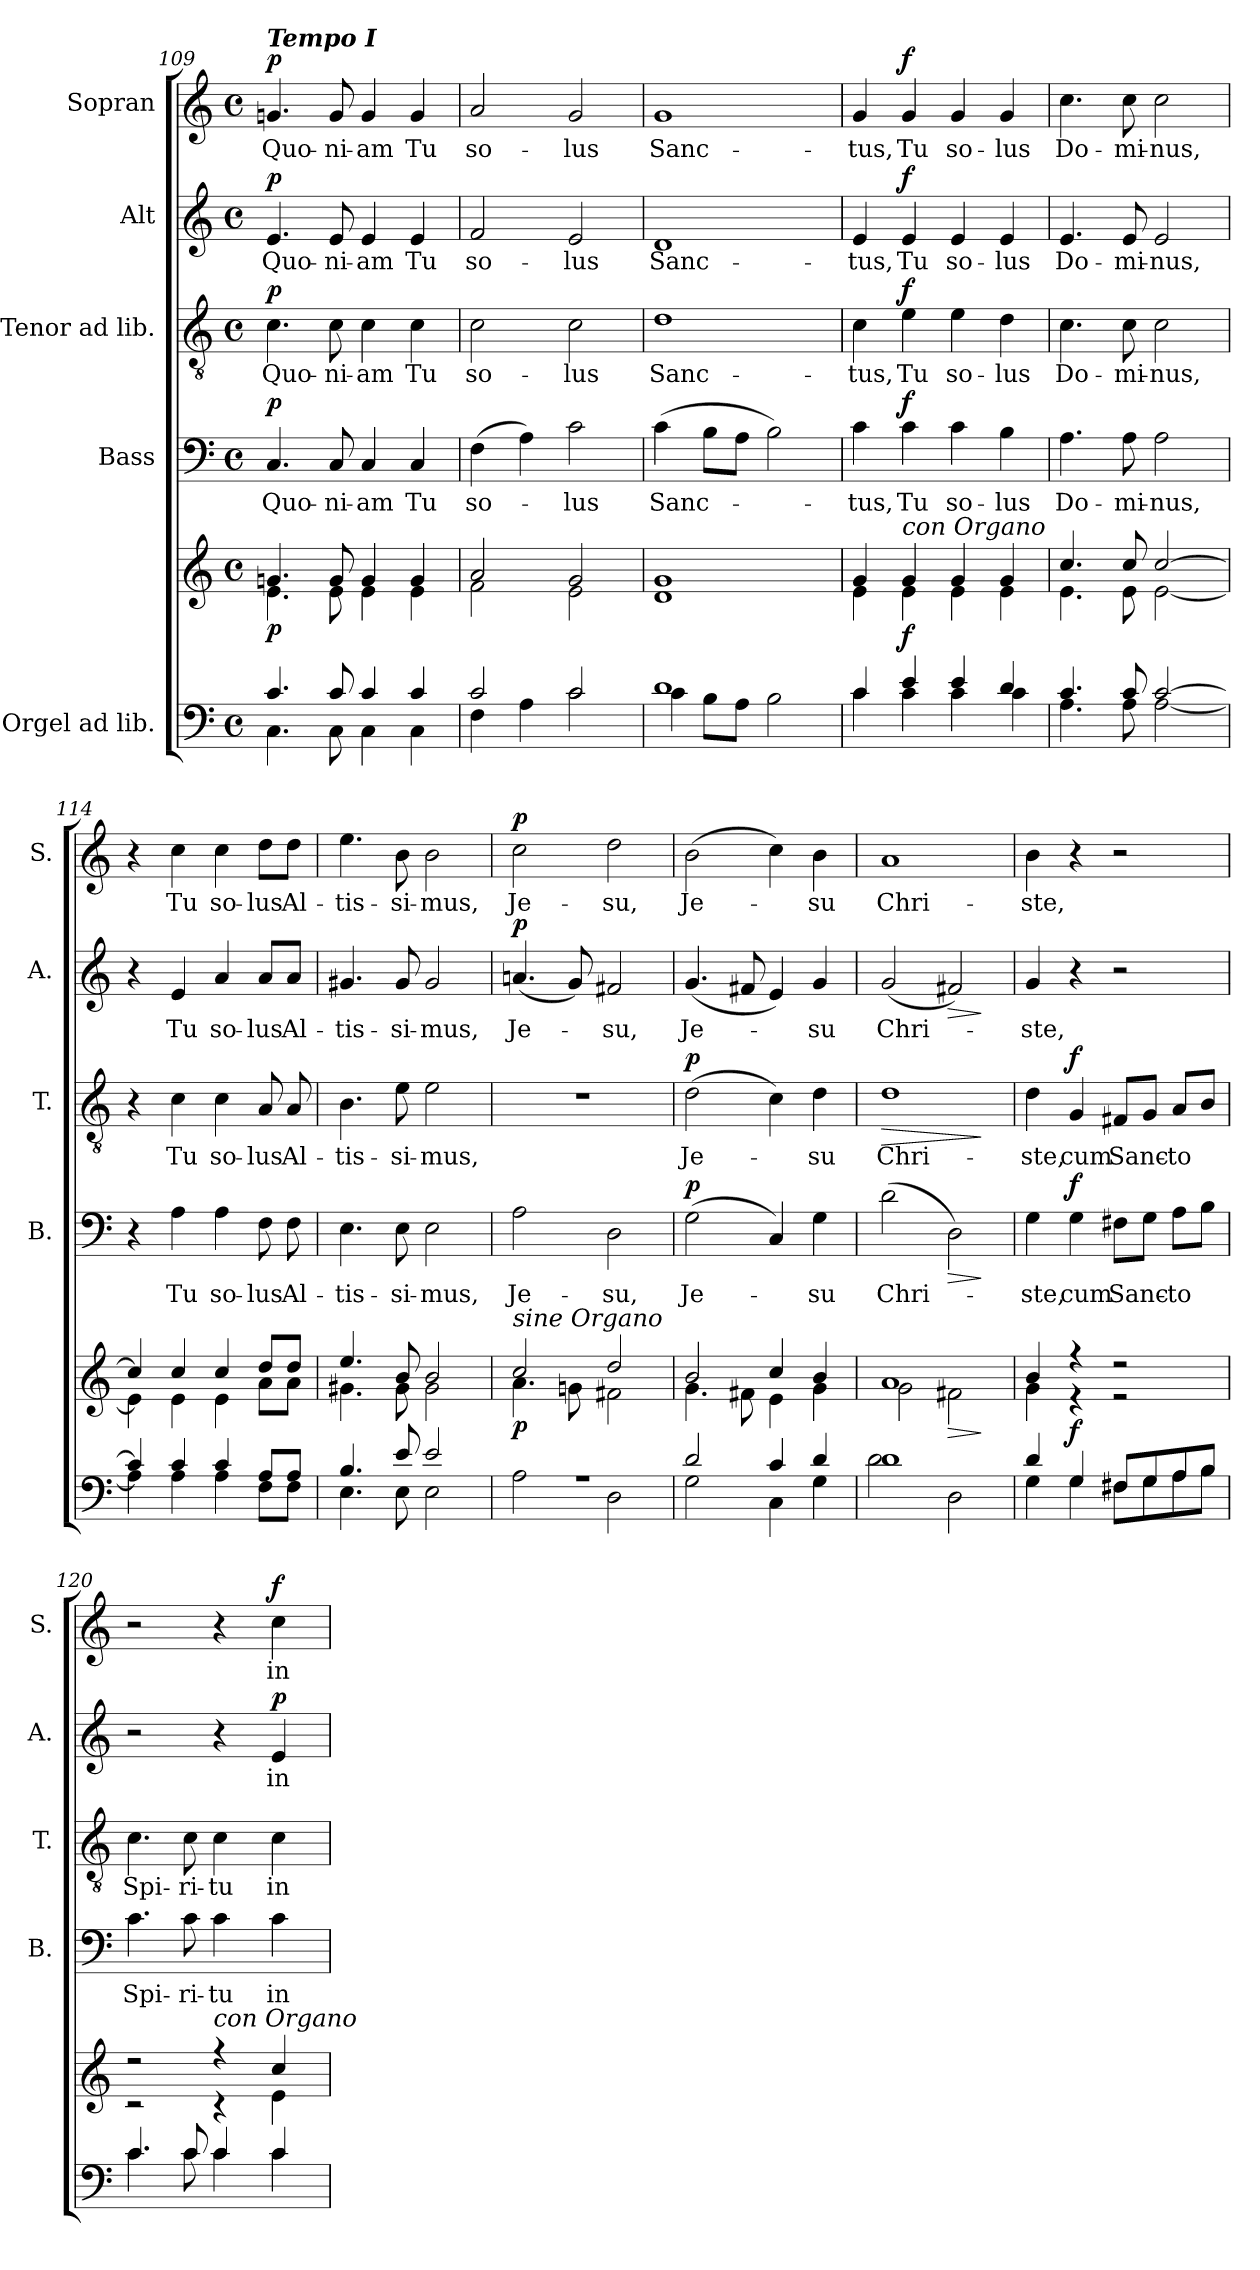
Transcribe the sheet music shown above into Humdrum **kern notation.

**kern	**kern	**dynam	**kern	**text	**dynam	**kern	**text	**dynam	**kern	**text	**dynam	**kern	**text	**dynam
*part5	*part5	*part5	*part4	*part4	*part4	*part3	*part3	*part3	*part2	*part2	*part2	*part1	*part1	*part1
*staff6	*staff5	*staff5/6	*staff4	*staff4	*staff4	*staff3	*staff3	*staff3	*staff2	*staff2	*staff2	*staff1	*staff1	*staff1
*I"Orgel ad lib.	*	*	*I"Bass	*	*	*I"Tenor ad lib.	*	*	*I"Alt	*	*	*I"Sopran	*	*
*	*	*	*I'B.	*	*	*I'T.	*	*	*I'A.	*	*	*I'S.	*	*
*clefF4	*clefG2	*	*clefF4	*	*	*clefGv2	*	*	*clefG2	*	*	*clefG2	*	*
*k[]	*k[]	*	*k[]	*	*	*k[]	*	*	*k[]	*	*	*k[]	*	*
*C:	*C:	*	*C:	*	*	*C:	*	*	*C:	*	*	*C:	*	*
*M4/4	*M4/4	*	*M4/4	*	*	*M4/4	*	*	*M4/4	*	*	*M4/4	*	*
*met(c)	*met(c)	*	*met(c)	*	*	*met(c)	*	*	*met(c)	*	*	*met(c)	*	*
=109	=109	=109	=109	=109	=109	=109	=109	=109	=109	=109	=109	=109	=109	=109
*^	*^	*	*	*	*	*	*	*	*	*	*	*	*	*
!	!	!	!	!	!	!	!	!	!	!	!	!	!	!LO:TX:a:Bi:t=Tempo I	!	!
!	!	!	!	!LO:DY:b	!	!LO:LY:b	!LO:DY:a	!	!LO:LY:b	!LO:DY:a	!	!LO:LY:b	!LO:DY:a	!	!LO:LY:b	!LO:DY:a
4.c/	4.C\	4.gn/	4.e\	p	4.C/	Quo-	p	4.c\	Quo-	p	4.e/	Quo-	p	4.gn/	Quo-	p
!	!	!	!	!	!	!LO:LY:b	!	!	!LO:LY:b	!	!	!LO:LY:b	!	!	!LO:LY:b	!
8c/	8C\	8g/	8e\	.	8C/	-ni-	.	8c\	-ni-	.	8e/	-ni-	.	8g/	-ni-	.
!	!	!	!	!	!	!LO:LY:b	!	!	!LO:LY:b	!	!	!LO:LY:b	!	!	!LO:LY:b	!
4c/	4C\	4g/	4e\	.	4C/	-am	.	4c\	-am	.	4e/	-am	.	4g/	-am	.
!	!	!	!	!	!	!LO:LY:b	!	!	!LO:LY:b	!	!	!LO:LY:b	!	!	!LO:LY:b	!
4c/	4C\	4g/	4e\	.	4C/	Tu	.	4c\	Tu	.	4e/	Tu	.	4g/	Tu	.
=110	=110	=110	=110	=110	=110	=110	=110	=110	=110	=110	=110	=110	=110	=110	=110	=110
!	!	!	!	!	!	!LO:LY:b	!	!	!LO:LY:b	!	!	!LO:LY:b	!	!	!LO:LY:b	!
2c/	4F\	2a/	2f\	.	(>4F\	so-	.	2c\	so-	.	2f/	so-	.	2a/	so-	.
.	4A\	.	.	.	4A\)	.	.	.	.	.	.	.	.	.	.	.
!	!	!	!	!	!	!LO:LY:b	!	!	!LO:LY:b	!	!	!LO:LY:b	!	!	!LO:LY:b	!
2c/	2c\	2g/	2e\	.	2c\	-lus	.	2c\	-lus	.	2e/	-lus	.	2g/	-lus	.
!!LO:PB:g=z
=111	=111	=111	=111	=111	=111	=111	=111	=111	=111	=111	=111	=111	=111	=111	=111	=111
!	!	!	!	!	!	!LO:LY:b	!	!	!LO:LY:b	!	!	!LO:LY:b	!	!	!LO:LY:b	!
1d	4c\	1g	1d	.	(>4c\	Sanc-	.	1d	Sanc-	.	1d	Sanc-	.	1g	Sanc-	.
.	8B\L	.	.	.	8B\L	.	.	.	.	.	.	.	.	.	.	.
.	8A\J	.	.	.	8A\J	.	.	.	.	.	.	.	.	.	.	.
.	2B\	.	.	.	2B\)	.	.	.	.	.	.	.	.	.	.	.
=112	=112	=112	=112	=112	=112	=112	=112	=112	=112	=112	=112	=112	=112	=112	=112	=112
!	!	!	!	!	!	!LO:LY:b	!	!	!LO:LY:b	!	!	!LO:LY:b	!	!	!LO:LY:b	!
4c/	4c\	4g/	4e\	.	4c\	-tus,	.	4c\	-tus,	.	4e/	-tus,	.	4g/	-tus,	.
!	!	!LO:TX:a:i:t=con Organo	!	!	!	!	!	!	!	!	!	!	!	!	!	!
!	!	!	!	!LO:DY:b	!	!LO:LY:b	!LO:DY:a	!	!LO:LY:b	!LO:DY:a	!	!LO:LY:b	!LO:DY:a	!	!LO:LY:b	!LO:DY:a
4e/	4c\	4g/	4e\	f	4c\	Tu	f	4e\	Tu	f	4e/	Tu	f	4g/	Tu	f
!	!	!	!	!	!	!LO:LY:b	!	!	!LO:LY:b	!	!	!LO:LY:b	!	!	!LO:LY:b	!
4e/	4c\	4g/	4e\	.	4c\	so-	.	4e\	so-	.	4e/	so-	.	4g/	so-	.
!	!	!	!	!	!	!LO:LY:b	!	!	!LO:LY:b	!	!	!LO:LY:b	!	!	!LO:LY:b	!
4d/	4c\	4g/	4e\	.	4B\	-lus	.	4d\	-lus	.	4e/	-lus	.	4g/	-lus	.
=113	=113	=113	=113	=113	=113	=113	=113	=113	=113	=113	=113	=113	=113	=113	=113	=113
!	!	!	!	!	!	!LO:LY:b	!	!	!LO:LY:b	!	!	!LO:LY:b	!	!	!LO:LY:b	!
4.c/	4.A\	4.cc/	4.e\	.	4.A\	Do-	.	4.c\	Do-	.	4.e/	Do-	.	4.cc\	Do-	.
!	!	!	!	!	!	!LO:LY:b	!	!	!LO:LY:b	!	!	!LO:LY:b	!	!	!LO:LY:b	!
8c/	8A\	8cc/	8e\	.	8A\	-mi-	.	8c\	-mi-	.	8e/	-mi-	.	8cc\	-mi-	.
!	!	!	!	!	!	!LO:LY:b	!	!	!LO:LY:b	!	!	!LO:LY:b	!	!	!LO:LY:b	!
[>2c/	[<2A\	[>2cc/	[<2e\	.	2A\	-nus,	.	2c\	-nus,	.	2e/	-nus,	.	2cc\	-nus,	.
=114	=114	=114	=114	=114	=114	=114	=114	=114	=114	=114	=114	=114	=114	=114	=114	=114
4c/]	4A\]	4cc/]	4e\]	.	4r	.	.	4r	.	.	4r	.	.	4r	.	.
!	!	!	!	!	!	!LO:LY:b	!	!	!LO:LY:b	!	!	!LO:LY:b	!	!	!LO:LY:b	!
4c/	4A\	4cc/	4e\	.	4A\	Tu	.	4c\	Tu	.	4e/	Tu	.	4cc\	Tu	.
!	!	!	!	!	!	!LO:LY:b	!	!	!LO:LY:b	!	!	!LO:LY:b	!	!	!LO:LY:b	!
4c/	4A\	4cc/	4e\	.	4A\	so-	.	4c\	so-	.	4a/	so-	.	4cc\	so-	.
!	!	!	!	!	!	!LO:LY:b	!	!	!LO:LY:b	!	!	!LO:LY:b	!	!	!LO:LY:b	!
8A/L	8F\L	8dd/L	8a\L	.	8F\	-lus	.	8A/	-lus	.	8a/L	-lus	.	8dd\L	-lus	.
!	!	!	!	!	!	!LO:LY:b	!	!	!LO:LY:b	!	!	!LO:LY:b	!	!	!LO:LY:b	!
8A/J	8F\J	8dd/J	8a\J	.	8F\	Al-	.	8A/	Al-	.	8a/J	Al-	.	8dd\J	Al-	.
=115	=115	=115	=115	=115	=115	=115	=115	=115	=115	=115	=115	=115	=115	=115	=115	=115
!	!	!	!	!	!	!LO:LY:b	!	!	!LO:LY:b	!	!	!LO:LY:b	!	!	!LO:LY:b	!
4.B/	4.E\	4.ee/	4.g#X\	.	4.E\	-tis-	.	4.B\	-tis-	.	4.g#X/	-tis-	.	4.ee\	-tis-	.
!	!	!	!	!	!	!LO:LY:b	!	!	!LO:LY:b	!	!	!LO:LY:b	!	!	!LO:LY:b	!
8e/	8E\	8b/	8g#\	.	8E\	-si-	.	8e\	-si-	.	8g#/	-si-	.	8b\	-si-	.
!	!	!	!	!	!	!LO:LY:b	!	!	!LO:LY:b	!	!	!LO:LY:b	!	!	!LO:LY:b	!
2e/	2E\	2b/	2g#\	.	2E\	-mus,	.	2e\	-mus,	.	2g#/	-mus,	.	2b\	-mus,	.
=116	=116	=116	=116	=116	=116	=116	=116	=116	=116	=116	=116	=116	=116	=116	=116	=116
!	!	!LO:TX:a:i:t=sine Organo	!	!	!	!	!	!	!	!	!	!	!	!	!	!
!	!	!	!	!LO:DY:b	!	!LO:LY:b	!	!	!	!	!	!LO:LY:b	!LO:DY:a	!	!LO:LY:b	!LO:DY:a
1rA	2A\	2cc/	4.a\	p	2A\	Je-	.	1r	.	.	(<4.an/	Je-	p	2cc\	Je-	p
.	.	.	8gn\	.	.	.	.	.	.	.	8g/)	.	.	.	.	.
!	!	!	!	!	!	!LO:LY:b	!	!	!	!	!	!LO:LY:b	!	!	!LO:LY:b	!
.	2D\	2dd/	2f#X\	.	2D\	-su,	.	.	.	.	2f#X/	-su,	.	2dd\	-su,	.
!!LO:LB:g=z
=117	=117	=117	=117	=117	=117	=117	=117	=117	=117	=117	=117	=117	=117	=117	=117	=117
!	!	!	!	!	!	!LO:LY:b	!LO:DY:a	!	!LO:LY:b	!LO:DY:a	!	!LO:LY:b	!	!	!LO:LY:b	!
2d/	2G\	2b/	4.g\	.	(>2G\	Je-	p	(>2d\	Je-	p	(<4.g/	Je-	.	(>2b\	Je-	.
.	.	.	8f#X\	.	.	.	.	.	.	.	8f#X/	.	.	.	.	.
4c/	4C\	4cc/	4e\	.	4C/)	.	.	4c\)	.	.	4e/)	.	.	4cc\)	.	.
!	!	!	!	!	!	!LO:LY:b	!	!	!LO:LY:b	!	!	!LO:LY:b	!	!	!LO:LY:b	!
4d/	4G\	4b/	4g\	.	4G\	-su	.	4d\	-su	.	4g/	-su	.	4b\	-su	.
=118	=118	=118	=118	=118	=118	=118	=118	=118	=118	=118	=118	=118	=118	=118	=118	=118
!	!	!	!	!	!	!LO:LY:b	!	!	!LO:LY:b	!LO:HP:b	!	!LO:LY:b	!	!	!LO:LY:b	!
1d	2d\	1a	2g\	.	(>2d\	Chri-	.	1d	Chri-	>	(<2g/	Chri-	.	1a	Chri-	.
!	!	!	!	!LO:HP:b	!	!	!LO:HP:b	!	!	!	!	!	!LO:HP:b	!	!	!
.	2D\	.	2f#X\	>	2D\)	.	>	.	.	.	2f#X/)	.	>	.	.	.
*v	*v	*	*	*	*	*	*	*	*	*	*	*	*	*	*	*
*	*v	*v	*	*	*	*	*	*	*	*	*	*	*	*	*
.	.	]	.	.	]	.	.	]	.	.	]	.	.	.
=119	=119	=119	=119	=119	=119	=119	=119	=119	=119	=119	=119	=119	=119	=119
*^	*^	*	*	*	*	*	*	*	*	*	*	*	*	*
!	!	!	!	!	!	!LO:LY:b	!	!	!LO:LY:b	!	!	!LO:LY:b	!	!	!LO:LY:b	!
4d/	4G\	4b/	4g\	.	4G\	-ste,	.	4d\	-ste,	.	4g/	-ste,	.	4b\	-ste,	.
!	!	!	!	!LO:DY:b	!	!LO:LY:b	!LO:DY:a	!	!LO:LY:b	!LO:DY:a	!	!	!	!	!	!
4G/	4G\	4r	4r	f	4G\	cum	f	4G/	cum	f	4r	.	.	4r	.	.
!	!	!	!	!	!	!LO:LY:b	!	!	!LO:LY:b	!	!	!	!	!	!	!
8F#X/L	8F#\L	2r	2r	.	8F#X\L	Sanc-	.	8F#X/L	Sanc-	.	2r	.	.	2r	.	.
8G/	8G\	.	.	.	8G\J	.	.	8G/J	.	.	.	.	.	.	.	.
!	!	!	!	!	!	!LO:LY:b	!	!	!LO:LY:b	!	!	!	!	!	!	!
8A/	8A\	.	.	.	8A\L	-to	.	8A/L	-to	.	.	.	.	.	.	.
8B/J	8B\J	.	.	.	8B\J	.	.	8B/J	.	.	.	.	.	.	.	.
=120	=120	=120	=120	=120	=120	=120	=120	=120	=120	=120	=120	=120	=120	=120	=120	=120
!	!	!	!	!	!	!LO:LY:b	!	!	!LO:LY:b	!	!	!	!	!	!	!
4.c/	4.c\	2r	2r	.	4.c\	Spi-	.	4.c\	Spi-	.	2r	.	.	2r	.	.
!	!	!	!	!	!	!LO:LY:b	!	!	!LO:LY:b	!	!	!	!	!	!	!
8c/	8c\	.	.	.	8c\	-ri-	.	8c\	-ri-	.	.	.	.	.	.	.
!	!	!LO:TX:a:i:t=con Organo	!	!	!	!	!	!	!	!	!	!	!	!	!	!
!	!	!	!	!	!	!LO:LY:b	!	!	!LO:LY:b	!	!	!	!	!	!	!
4c/	4c\	4r	4r	.	4c\	-tu	.	4c\	-tu	.	4r	.	.	4r	.	.
!	!	!	!	!	!	!LO:LY:b	!	!	!LO:LY:b	!	!	!LO:LY:b	!LO:DY:a	!	!LO:LY:b	!LO:DY:a
4c/	4c\	4cc/	4e\	.	4c\	in	.	4c\	in	.	4e/	in	p	4cc\	in	f
*v	*v	*	*	*	*	*	*	*	*	*	*	*	*	*	*	*
*	*v	*v	*	*	*	*	*	*	*	*	*	*	*	*	*
=	=	=	=	=	=	=	=	=	=	=	=	=	=	=
*-	*-	*-	*-	*-	*-	*-	*-	*-	*-	*-	*-	*-	*-	*-
